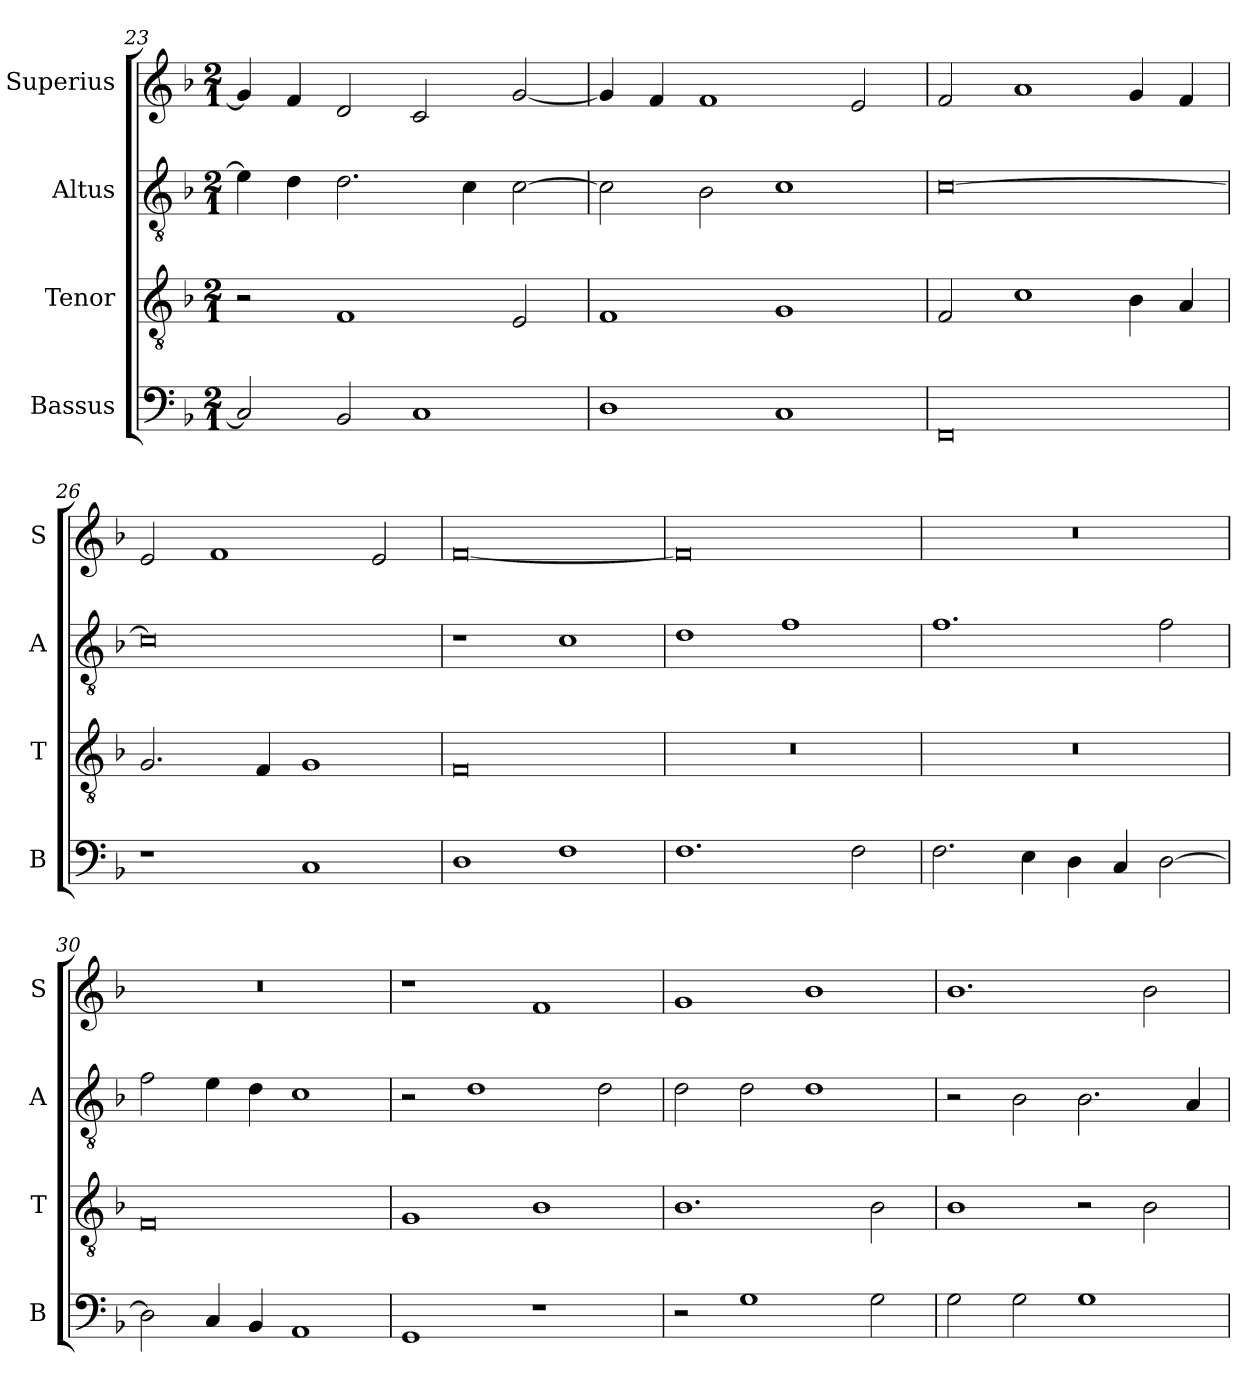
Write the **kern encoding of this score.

**kern	**kern	**kern	**kern
*part4	*part3	*part2	*part1
*staff4	*staff3	*staff2	*staff1
*I"Bassus	*I"Tenor	*I"Altus	*I"Superius
*I'B	*I'T	*I'A	*I'S
*clefF4	*clefGv2	*clefGv2	*clefG2
*k[b-]	*k[b-]	*k[b-]	*k[b-]
*M2/1	*M2/1	*M2/1	*M2/1
=23	=23	=23	=23
2C/]	2r	4e\]	4g/]
.	.	4d\	4f/
2BB-/	1F	2.d\	2d/
1C	.	.	2c/
.	.	4c\	.
.	2E/	[2c\	[2g/
=24	=24	=24	=24
1D	1F	2c\]	4g/]
.	.	.	4f/
.	.	2B-\	1f
1C	1G	1c	.
.	.	.	2e/
=25	=25	=25	=25
0FF	2F/	[0c	2f/
.	1c	.	1a
.	4B-\	.	4g/
.	4A/	.	4f/
=26	=26	=26	=26
1r	2.G/	0c]	2e/
.	.	.	1f
.	4F/	.	.
1C	1G	.	.
.	.	.	2e/
=27	=27	=27	=27
1D	0F	1r	[0f
1F	.	1c	.
=28	=28	=28	=28
1.F	0r	1d	0f]
.	.	1f	.
2F\	.	.	.
=29	=29	=29	=29
2.F\	0r	1.f	0r
4E\	.	.	.
4D\	.	.	.
4C/	.	.	.
[2D\	.	2f\	.
=30	=30	=30	=30
2D\]	0F	2f\	0r
4C/	.	4e\	.
4BB-/	.	4d\	.
1AA	.	1c	.
=31	=31	=31	=31
1GG	1G	2r	1r
.	.	1d	.
1r	1B-	.	1f
.	.	2d\	.
=32	=32	=32	=32
2r	1.B-	2d\	1g
1G	.	2d\	.
.	.	1d	1b-
2G\	2B-\	.	.
=33	=33	=33	=33
2G\	1B-	2r	1.b-
2G\	.	2B-\	.
1G	2r	2.B-\	.
.	2B-\	.	2b-\
.	.	4A/	.
=	=	=	=
*-	*-	*-	*-
